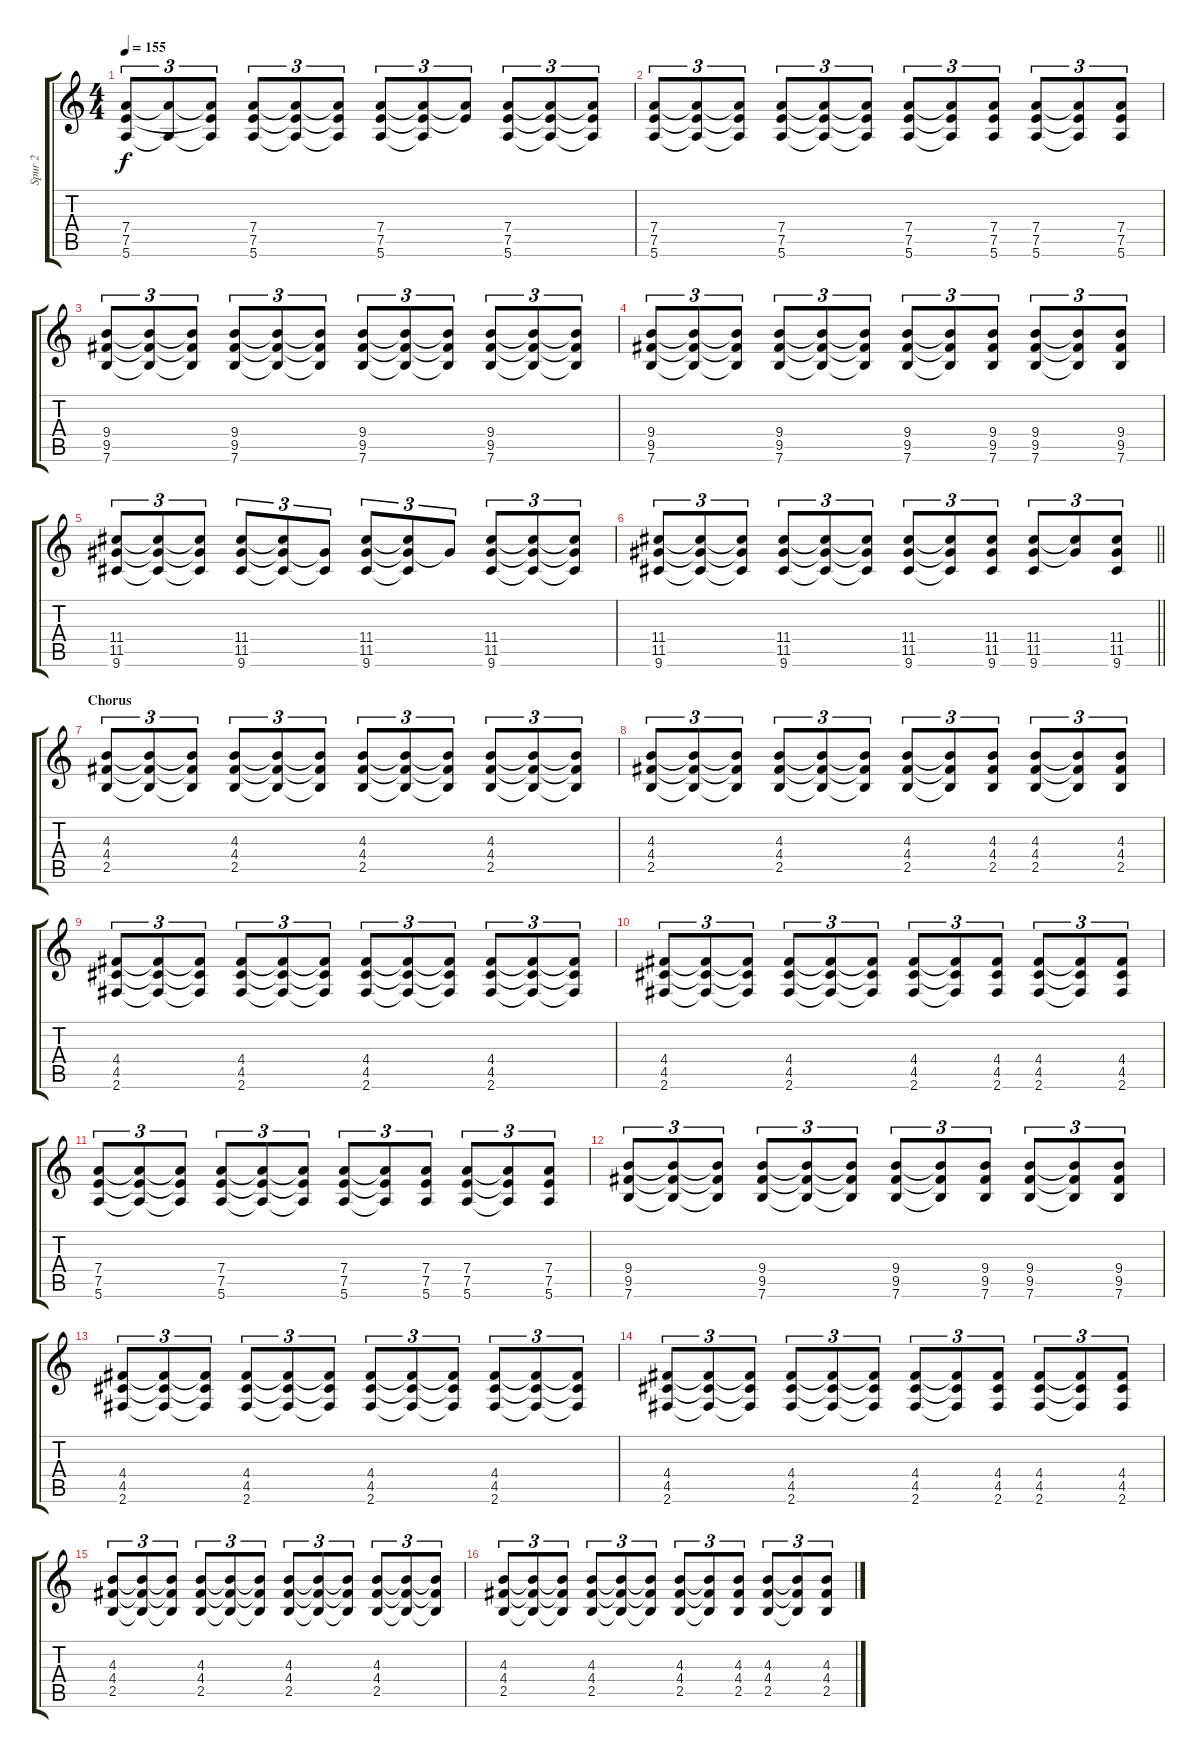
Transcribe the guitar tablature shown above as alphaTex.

\track ("Spur 2" "Spur 2") {instrument overdrivenguitar}
\staff {score tabs}
\tuning (E4 B3 G3 D3 A2 E2) {hide}
\ts (4 4)
\tempo 155
\clef g2
\ks c
(7.4 7.5 5.6).8{tu (3 2) dy f} (7.4{t} 5.6{t}).8{tu (3 2)} (7.4{t} 7.5{t} 5.6{t}).8{tu (3 2)} (7.4 7.5 5.6).8{tu (3 2)} (7.4{t} 7.5{t} 5.6{t}).8{tu (3 2)} (7.4{t} 7.5{t} 5.6{t}).8{tu (3 2)} (7.4 7.5 5.6).8{tu (3 2)} (7.4{t} 7.5{t} 5.6{t}).8{tu (3 2)} (7.4{t} 7.5{t}).8{tu (3 2)} (7.4 7.5 5.6).8{tu (3 2)} (7.4{t} 7.5{t} 5.6{t}).8{tu (3 2)} (7.4{t} 7.5{t} 5.6{t}).8{tu (3 2)} |
(7.4 7.5 5.6).8{tu (3 2)} (7.4{t} 7.5{t} 5.6{t}).8{tu (3 2)} (7.4{t} 7.5{t} 5.6{t}).8{tu (3 2)} (7.4 7.5 5.6).8{tu (3 2)} (7.4{t} 7.5{t} 5.6{t}).8{tu (3 2)} (7.4{t} 7.5{t} 5.6{t}).8{tu (3 2)} (7.4 7.5 5.6).8{tu (3 2)} (7.4{t} 7.5{t} 5.6{t}).8{tu (3 2)} (7.4 7.5 5.6).8{tu (3 2)} (7.4 7.5 5.6).8{tu (3 2)} (7.4{t} 7.5{t} 5.6{t}).8{tu (3 2)} (7.4 7.5 5.6).8{tu (3 2)} |
(9.4 9.5 7.6).8{tu (3 2)} (9.4{t} 9.5{t} 7.6{t}).8{tu (3 2)} (9.4{t} 9.5{t} 7.6{t}).8{tu (3 2)} (9.4 9.5 7.6).8{tu (3 2)} (9.4{t} 9.5{t} 7.6{t}).8{tu (3 2)} (9.4{t} 9.5{t} 7.6{t}).8{tu (3 2)} (9.4 9.5 7.6).8{tu (3 2)} (9.4{t} 9.5{t} 7.6{t}).8{tu (3 2)} (9.4{t} 9.5{t} 7.6{t}).8{tu (3 2)} (9.4 9.5 7.6).8{tu (3 2)} (9.4{t} 9.5{t} 7.6{t}).8{tu (3 2)} (9.4{t} 9.5{t} 7.6{t}).8{tu (3 2)} |
(9.4 9.5 7.6).8{tu (3 2)} (9.4{t} 9.5{t} 7.6{t}).8{tu (3 2)} (9.4{t} 9.5{t} 7.6{t}).8{tu (3 2)} (9.4 9.5 7.6).8{tu (3 2)} (9.4{t} 9.5{t} 7.6{t}).8{tu (3 2)} (9.4{t} 9.5{t} 7.6{t}).8{tu (3 2)} (9.4 9.5 7.6).8{tu (3 2)} (9.4{t} 9.5{t} 7.6{t}).8{tu (3 2)} (9.4 9.5 7.6).8{tu (3 2)} (9.4 9.5 7.6).8{tu (3 2)} (9.4{t} 9.5{t} 7.6{t}).8{tu (3 2)} (9.4 9.5 7.6).8{tu (3 2)} |
(11.4 11.5 9.6).8{tu (3 2)} (11.4{t} 11.5{t} 9.6{t}).8{tu (3 2)} (11.4{t} 11.5{t} 9.6{t}).8{tu (3 2)} (11.4 11.5 9.6).8{tu (3 2)} (11.4{t} 11.5{t} 9.6{t}).8{tu (3 2)} (11.5{t} 9.6{t}).8{tu (3 2)} (11.4 11.5 9.6).8{tu (3 2)} (11.4{t} 11.5{t} 9.6{t}).8{tu (3 2)} 11.5{t}.8{tu (3 2)} (11.4 11.5 9.6).8{tu (3 2)} (11.4{t} 11.5{t} 9.6{t}).8{tu (3 2)} (11.4{t} 11.5{t} 9.6{t}).8{tu (3 2)} |
\barLineRight lightlight
(11.4 11.5 9.6).8{tu (3 2)} (11.4{t} 11.5{t} 9.6{t}).8{tu (3 2)} (11.4{t} 11.5{t} 9.6{t}).8{tu (3 2)} (11.4 11.5 9.6).8{tu (3 2)} (11.4{t} 11.5{t} 9.6{t}).8{tu (3 2)} (11.4{t} 11.5{t} 9.6{t}).8{tu (3 2)} (11.4 11.5 9.6).8{tu (3 2)} (11.4{t} 11.5{t} 9.6{t}).8{tu (3 2)} (11.4 11.5 9.6).8{tu (3 2)} (11.4 11.5 9.6).8{tu (3 2)} (11.4{t} 11.5{t}).8{tu (3 2)} (11.4 11.5 9.6).8{tu (3 2)} |
\section ("" "Chorus")
(4.3 4.4 2.5).8{tu (3 2)} (4.3{t} 4.4{t} 2.5{t}).8{tu (3 2)} (4.3{t} 4.4{t} 2.5{t}).8{tu (3 2)} (4.3 4.4 2.5).8{tu (3 2)} (4.3{t} 4.4{t} 2.5{t}).8{tu (3 2)} (4.3{t} 4.4{t} 2.5{t}).8{tu (3 2)} (4.3 4.4 2.5).8{tu (3 2)} (4.3{t} 4.4{t} 2.5{t}).8{tu (3 2)} (4.3{t} 4.4{t} 2.5{t}).8{tu (3 2)} (4.3 4.4 2.5).8{tu (3 2)} (4.3{t} 4.4{t} 2.5{t}).8{tu (3 2)} (4.3{t} 4.4{t} 2.5{t}).8{tu (3 2)} |
(4.3 4.4 2.5).8{tu (3 2)} (4.3{t} 4.4{t} 2.5{t}).8{tu (3 2)} (4.3{t} 4.4{t} 2.5{t}).8{tu (3 2)} (4.3 4.4 2.5).8{tu (3 2)} (4.3{t} 4.4{t} 2.5{t}).8{tu (3 2)} (4.3{t} 4.4{t} 2.5{t}).8{tu (3 2)} (4.3 4.4 2.5).8{tu (3 2)} (4.3{t} 4.4{t} 2.5{t}).8{tu (3 2)} (4.3 4.4 2.5).8{tu (3 2)} (4.3 4.4 2.5).8{tu (3 2)} (4.3{t} 4.4{t} 2.5{t}).8{tu (3 2)} (4.3 4.4 2.5).8{tu (3 2)} |
(4.4 4.5 2.6).8{tu (3 2)} (4.4{t} 4.5{t} 2.6{t}).8{tu (3 2)} (4.4{t} 4.5{t} 2.6{t}).8{tu (3 2)} (4.4 4.5 2.6).8{tu (3 2)} (4.4{t} 4.5{t} 2.6{t}).8{tu (3 2)} (4.4{t} 4.5{t} 2.6{t}).8{tu (3 2)} (4.4 4.5 2.6).8{tu (3 2)} (4.4{t} 4.5{t} 2.6{t}).8{tu (3 2)} (4.4{t} 4.5{t} 2.6{t}).8{tu (3 2)} (4.4 4.5 2.6).8{tu (3 2)} (4.4{t} 4.5{t} 2.6{t}).8{tu (3 2)} (4.4{t} 4.5{t} 2.6{t}).8{tu (3 2)} |
(4.4 4.5 2.6).8{tu (3 2)} (4.4{t} 4.5{t} 2.6{t}).8{tu (3 2)} (4.4{t} 4.5{t} 2.6{t}).8{tu (3 2)} (4.4 4.5 2.6).8{tu (3 2)} (4.4{t} 4.5{t} 2.6{t}).8{tu (3 2)} (4.4{t} 4.5{t} 2.6{t}).8{tu (3 2)} (4.4 4.5 2.6).8{tu (3 2)} (4.4{t} 4.5{t} 2.6{t}).8{tu (3 2)} (4.4 4.5 2.6).8{tu (3 2)} (4.4 4.5 2.6).8{tu (3 2)} (4.4{t} 4.5{t} 2.6{t}).8{tu (3 2)} (4.4 4.5 2.6).8{tu (3 2)} |
(7.4 7.5 5.6).8{tu (3 2)} (7.4{t} 7.5{t} 5.6{t}).8{tu (3 2)} (7.4{t} 7.5{t} 5.6{t}).8{tu (3 2)} (7.4 7.5 5.6).8{tu (3 2)} (7.4{t} 7.5{t} 5.6{t}).8{tu (3 2)} (7.4{t} 7.5{t} 5.6{t}).8{tu (3 2)} (7.4 7.5 5.6).8{tu (3 2)} (7.4{t} 7.5{t} 5.6{t}).8{tu (3 2)} (7.4 7.5 5.6).8{tu (3 2)} (7.4 7.5 5.6).8{tu (3 2)} (7.4{t} 7.5{t} 5.6{t}).8{tu (3 2)} (7.4 7.5 5.6).8{tu (3 2)} |
(9.4 9.5 7.6).8{tu (3 2)} (9.4{t} 9.5{t} 7.6{t}).8{tu (3 2)} (9.4{t} 9.5{t} 7.6{t}).8{tu (3 2)} (9.4 9.5 7.6).8{tu (3 2)} (9.4{t} 9.5{t} 7.6{t}).8{tu (3 2)} (9.4{t} 9.5{t} 7.6{t}).8{tu (3 2)} (9.4 9.5 7.6).8{tu (3 2)} (9.4{t} 9.5{t} 7.6{t}).8{tu (3 2)} (9.4 9.5 7.6).8{tu (3 2)} (9.4 9.5 7.6).8{tu (3 2)} (9.4{t} 9.5{t} 7.6{t}).8{tu (3 2)} (9.4 9.5 7.6).8{tu (3 2)} |
(4.4 4.5 2.6).8{tu (3 2)} (4.4{t} 4.5{t} 2.6{t}).8{tu (3 2)} (4.4{t} 4.5{t} 2.6{t}).8{tu (3 2)} (4.4 4.5 2.6).8{tu (3 2)} (4.4{t} 4.5{t} 2.6{t}).8{tu (3 2)} (4.4{t} 4.5{t} 2.6{t}).8{tu (3 2)} (4.4 4.5 2.6).8{tu (3 2)} (4.4{t} 4.5{t} 2.6{t}).8{tu (3 2)} (4.4{t} 4.5{t} 2.6{t}).8{tu (3 2)} (4.4 4.5 2.6).8{tu (3 2)} (4.4{t} 4.5{t} 2.6{t}).8{tu (3 2)} (4.4{t} 4.5{t} 2.6{t}).8{tu (3 2)} |
(4.4 4.5 2.6).8{tu (3 2)} (4.4{t} 4.5{t} 2.6{t}).8{tu (3 2)} (4.4{t} 4.5{t} 2.6{t}).8{tu (3 2)} (4.4 4.5 2.6).8{tu (3 2)} (4.4{t} 4.5{t} 2.6{t}).8{tu (3 2)} (4.4{t} 4.5{t} 2.6{t}).8{tu (3 2)} (4.4 4.5 2.6).8{tu (3 2)} (4.4{t} 4.5{t} 2.6{t}).8{tu (3 2)} (4.4 4.5 2.6).8{tu (3 2)} (4.4 4.5 2.6).8{tu (3 2)} (4.4{t} 4.5{t} 2.6{t}).8{tu (3 2)} (4.4 4.5 2.6).8{tu (3 2)} |
(4.3 4.4 2.5).8{tu (3 2)} (4.3{t} 4.4{t} 2.5{t}).8{tu (3 2)} (4.3{t} 4.4{t} 2.5{t}).8{tu (3 2)} (4.3 4.4 2.5).8{tu (3 2)} (4.3{t} 4.4{t} 2.5{t}).8{tu (3 2)} (4.3{t} 4.4{t} 2.5{t}).8{tu (3 2)} (4.3 4.4 2.5).8{tu (3 2)} (4.3{t} 4.4{t} 2.5{t}).8{tu (3 2)} (4.3{t} 4.4{t} 2.5{t}).8{tu (3 2)} (4.3 4.4 2.5).8{tu (3 2)} (4.3{t} 4.4{t} 2.5{t}).8{tu (3 2)} (4.3{t} 4.4{t} 2.5{t}).8{tu (3 2)} |
(4.3 4.4 2.5).8{tu (3 2)} (4.3{t} 4.4{t} 2.5{t}).8{tu (3 2)} (4.3{t} 4.4{t} 2.5{t}).8{tu (3 2)} (4.3 4.4 2.5).8{tu (3 2)} (4.3{t} 4.4{t} 2.5{t}).8{tu (3 2)} (4.3{t} 4.4{t} 2.5{t}).8{tu (3 2)} (4.3 4.4 2.5).8{tu (3 2)} (4.3{t} 4.4{t} 2.5{t}).8{tu (3 2)} (4.3 4.4 2.5).8{tu (3 2)} (4.3 4.4 2.5).8{tu (3 2)} (4.3{t} 4.4{t} 2.5{t}).8{tu (3 2)} (4.3 4.4 2.5).8{tu (3 2)}
